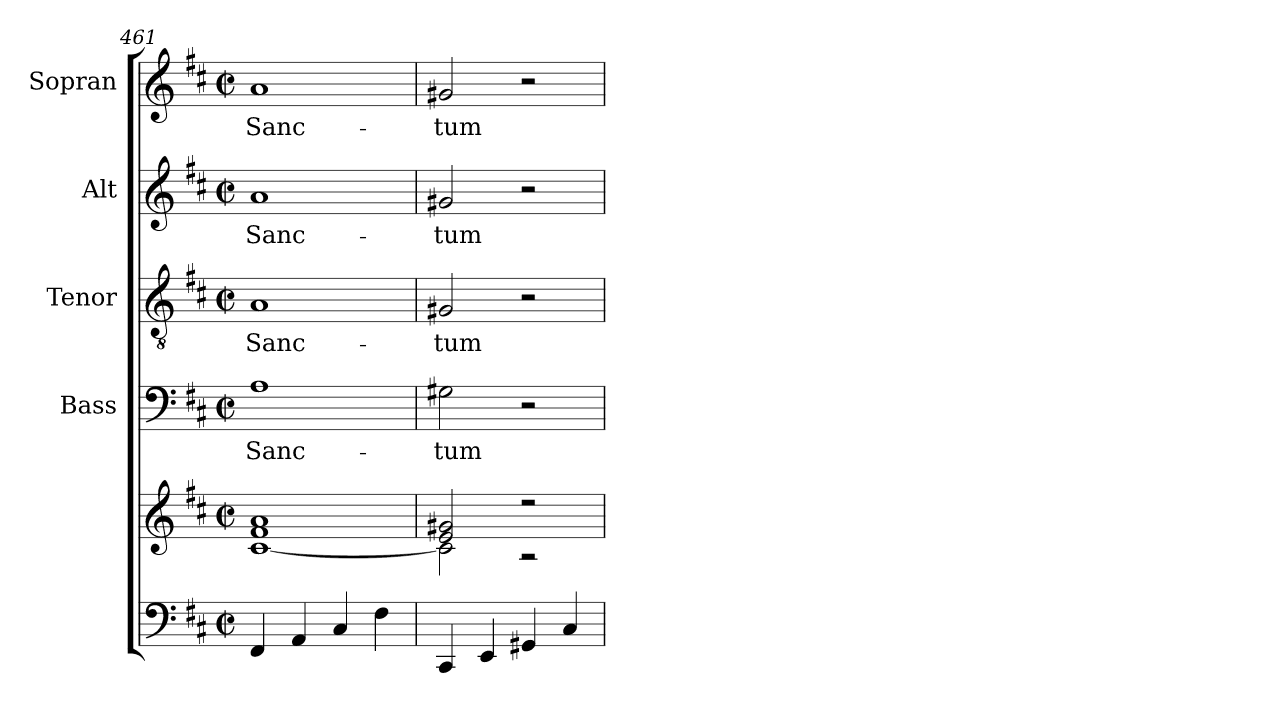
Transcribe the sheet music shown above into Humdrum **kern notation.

**kern	**kern	**kern	**text	**kern	**text	**kern	**text	**kern	**text
*part5	*part5	*part4	*part4	*part3	*part3	*part2	*part2	*part1	*part1
*staff6	*staff5	*staff4	*staff4	*staff3	*staff3	*staff2	*staff2	*staff1	*staff1
*	*	*I"Bass	*	*I"Tenor	*	*I"Alt	*	*I"Sopran	*
*	*	*I'B.	*	*I'T.	*	*I'A.	*	*I'S.	*
*clefF4	*clefG2	*clefF4	*	*clefGv2	*	*clefG2	*	*clefG2	*
*k[f#c#]	*k[f#c#]	*k[f#c#]	*	*k[f#c#]	*	*k[f#c#]	*	*k[f#c#]	*
*D:	*D:	*D:	*	*D:	*	*D:	*	*D:	*
*M2/2	*M2/2	*M2/2	*	*M2/2	*	*M2/2	*	*M2/2	*
*met(c|)	*met(c|)	*met(c|)	*	*met(c|)	*	*met(c|)	*	*met(c|)	*
=461	=461	=461	=461	=461	=461	=461	=461	=461	=461
*	*^	*	*	*	*	*	*	*	*
!	!	!	!	!LO:LY:b	!	!LO:LY:b	!	!LO:LY:b	!	!LO:LY:b
4FF#/	1f# 1a	[<1c#	1A	Sanc-	1A	Sanc-	1a	Sanc-	1a	Sanc-
4AA/	.	.	.	.	.	.	.	.	.	.
4C#/	.	.	.	.	.	.	.	.	.	.
4F#\	.	.	.	.	.	.	.	.	.	.
=462	=462	=462	=462	=462	=462	=462	=462	=462	=462	=462
!	!	!	!	!LO:LY:b	!	!LO:LY:b	!	!LO:LY:b	!	!LO:LY:b
4CC#/	2e/ 2g#X/	2c#\]	2G#X\	-tum	2G#X/	-tum	2g#X/	-tum	2g#X/	-tum
4EE/	.	.	.	.	.	.	.	.	.	.
4GG#X/	2r	2r	2r	.	2r	.	2r	.	2r	.
4C#/	.	.	.	.	.	.	.	.	.	.
*	*v	*v	*	*	*	*	*	*	*	*
=	=	=	=	=	=	=	=	=	=
*-	*-	*-	*-	*-	*-	*-	*-	*-	*-
